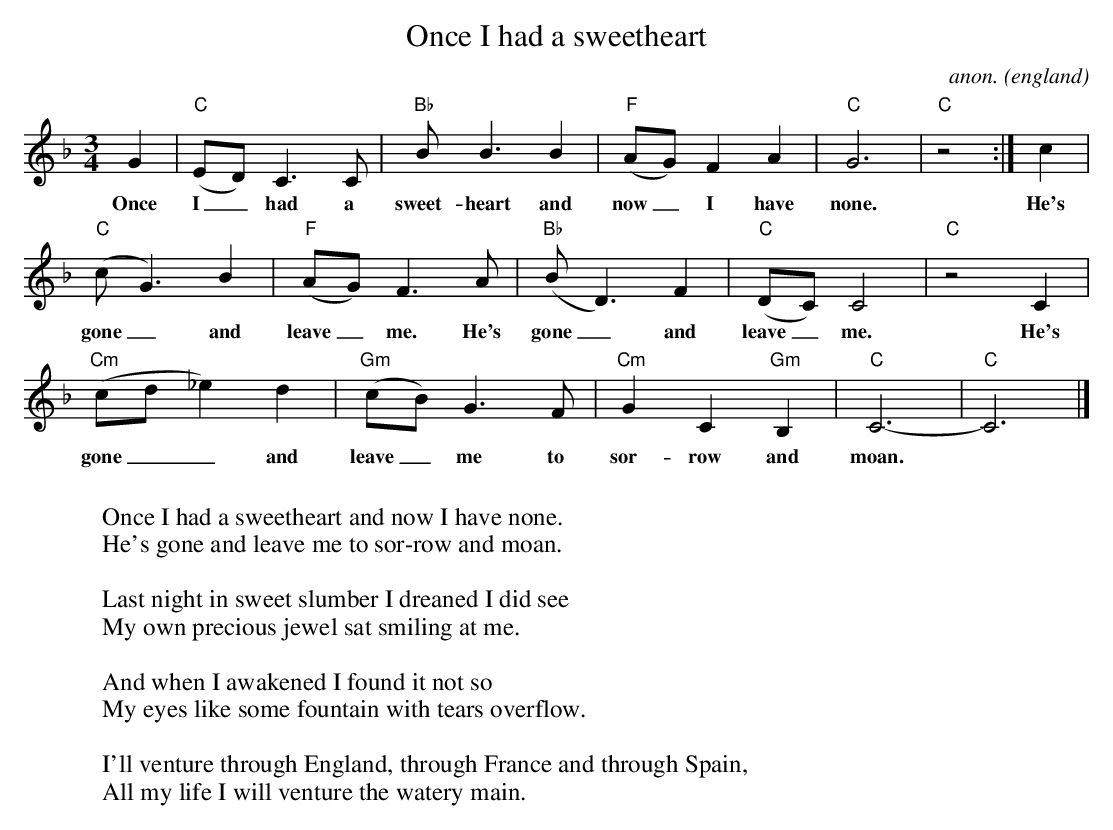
X:1
T:Once I had a sweetheart
O:england
C:anon.
M:3/4
L:1/8
K:Cmix
G2|"C"(ED) C3 C|"Bb"B B3 B2|"F"(AG) F2 A2|"C"G6|"C"z4:|c2|
w:Once I_ had a sweet-heart and now_ I have none. He's
"C"(cG3) B2|"F"(AG) F3 A|"Bb"(BD3) F2|"C"(DC) C4|"C"z4 C2|
w:gone_ and leave_ me. He's gone_ and leave_ me. He's
"Cm"(cd_e2) d2|"Gm"(cB) G3 F|"Cm"G2 C2 "Gm"B,2|"C"C6-|"C"C6|]
w:gone__ and leave_ me to sor-row and moan.
W:
W:Once I had a sweetheart and now I have none.
W:He's gone and leave me to sor-row and moan.
W:
W:Last night in sweet slumber I dreaned I did see
W:My own precious jewel sat smiling at me.
W:
W:And when I awakened I found it not so
W:My eyes like some fountain with tears overflow.
W:
W:I'll venture through England, through France and through Spain,
W:All my life I will venture the watery main.
